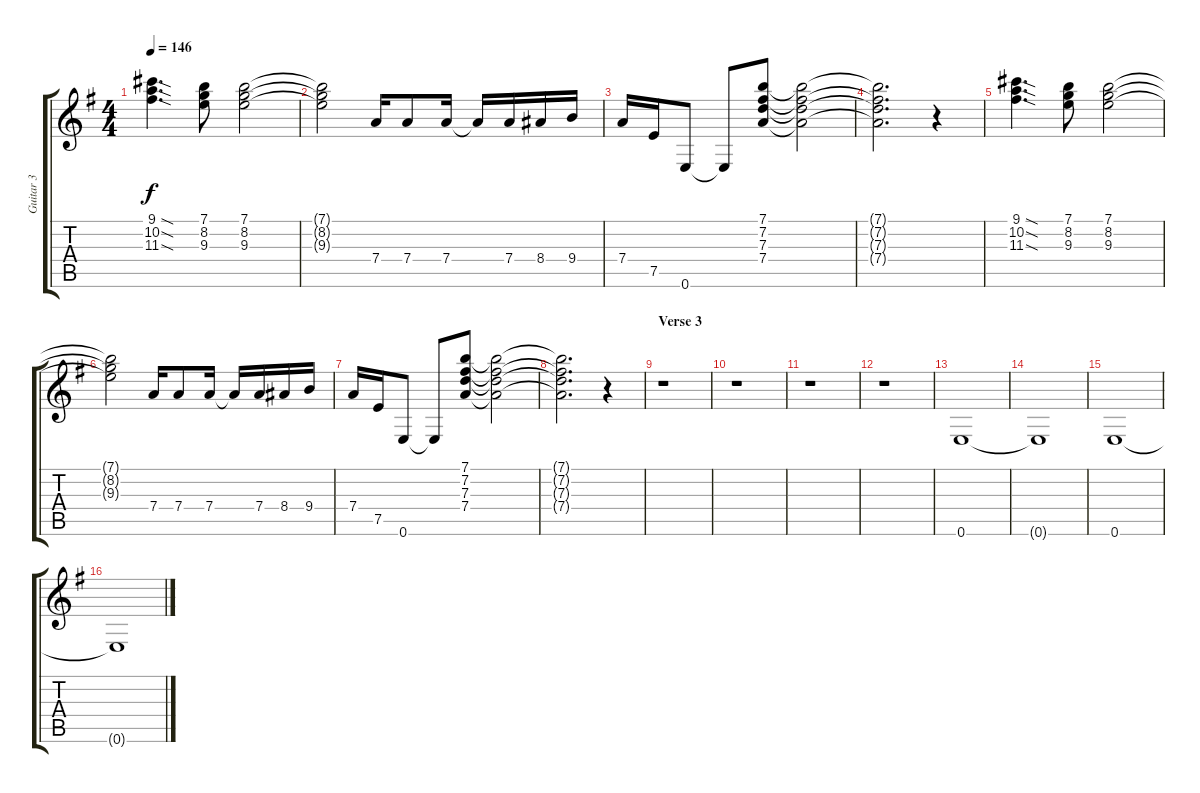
\track ("Guitar 3" "Guitar 3") {instrument overdrivenguitar}
\staff {score tabs}
\tuning (E4 B3 G3 D3 A2 E2) {hide}
\ts (4 4)
\tempo 146
\clef g2
\ks g
(9.1{sod} 10.2{sod} 11.3{sod}).4{d dy f} (7.1 8.2 9.3).8 (7.1 8.2 9.3).2 |
(7.1{t} 8.2{t} 9.3{t}).2 7.4.16 7.4.8 7.4.16 7.4{t}.16 7.4.16 8.4.16 9.4.16 |
7.4.16 7.5.16 0.6.8 0.6{t}.8 (7.1 7.2 7.3 7.4).8 (7.1{t} 7.2{t} 7.3{t} 7.4{t}).2 |
(7.1{t} 7.2{t} 7.3{t} 7.4{t}).2{d} r.4 |
(9.1{sod} 10.2{sod} 11.3{sod}).4{d} (7.1 8.2 9.3).8 (7.1 8.2 9.3).2 |
(7.1{t} 8.2{t} 9.3{t}).2 7.4.16 7.4.8 7.4.16 7.4{t}.16 7.4.16 8.4.16 9.4.16 |
7.4.16 7.5.16 0.6.8 0.6{t}.8 (7.1 7.2 7.3 7.4).8 (7.1{t} 7.2{t} 7.3{t} 7.4{t}).2 |
(7.1{t} 7.2{t} 7.3{t} 7.4{t}).2{d} r.4 |
\section ("" "Verse 3")
r.1 |
r.1 |
r.1 |
r.1 |
0.6.1 |
0.6{t}.1 |
0.6.1 |
0.6{t}.1
